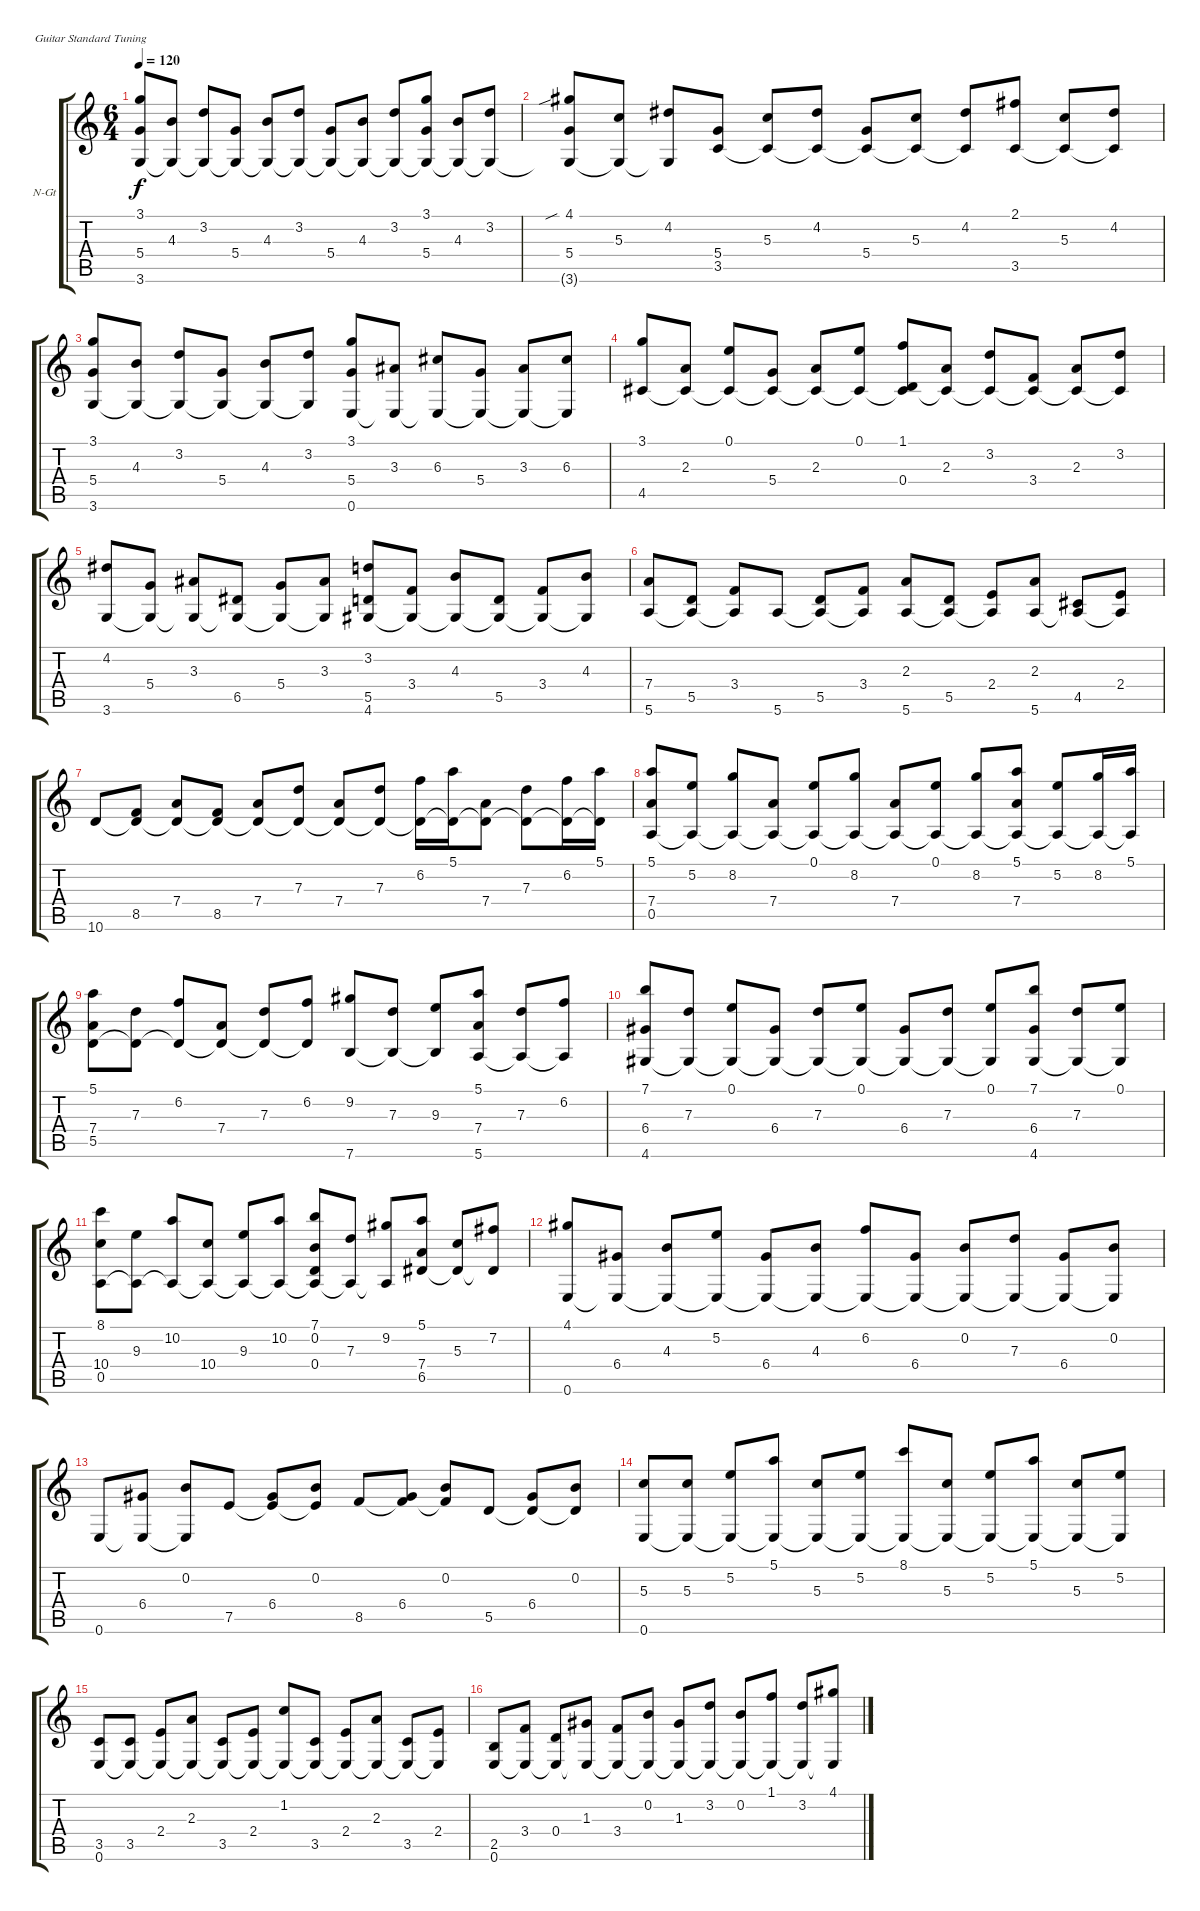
\defaultSystemsLayout 4
\bracketExtendMode groupsimilarinstruments
\firstSystemTrackNameOrientation horizontal
\otherSystemsTrackNameOrientation horizontal
\track ("Nylon Guitar" "N-Gt") {instrument acousticguitarnylon}
\staff {score tabs}
\tuning (E4 B3 G3 D3 A2 E2)
\ts (6 4)
\tempo 120
\clef g2
\ks c
(3.1 3.6 5.4).8{dy f} (4.3 3.6{t}).8 (3.2 3.6{t}).8 (5.4 3.6{t}).8 (4.3 3.6{t}).8 (3.2 3.6{t}).8 (5.4 3.6{t}).8 (4.3 3.6{t}).8 (3.2 3.6{t}).8 (3.1 5.4 3.6{t}).8 (4.3 3.6{t}).8 (3.2 3.6{t}).8 |
(4.1{sib} 5.4 3.6{t}).8 (5.3 3.6{t}).8 (4.2 3.6{t}).8 (3.5 5.4).8 (5.3 3.5{t}).8 (4.2 3.5{t}).8 (5.4 3.5{t}).8 (5.3 3.5{t}).8 (4.2 3.5{t}).8 (2.1 3.5).8 (5.3 3.5{t}).8 (4.2 3.5{t}).8 |
(3.1 3.6 5.4).8 (4.3 3.6{t}).8 (3.2 3.6{t}).8 (5.4 3.6{t}).8 (4.3 3.6{t}).8 (3.2 3.6{t}).8 (0.6 5.4 3.1).8 (3.3 0.6{t}).8 (6.3 0.6{t}).8 (5.4 0.6{t}).8 (3.3 0.6{t}).8 (6.3 0.6{t}).8 |
(3.1 4.5).8 (2.3 4.5{t}).8 (0.1 4.5{t}).8 (5.4 4.5{t}).8 (2.3 4.5{t}).8 (0.1 4.5{t}).8 (1.1 0.4 4.5{t}).8 (2.3 4.5{t}).8 (3.2 4.5{t}).8 (3.4 4.5{t}).8 (2.3 4.5{t}).8 (3.2 4.5{t}).8 |
(3.6 4.2).8 (5.4 3.6{t}).8 (3.3 3.6{t}).8 (6.5 3.6{t}).8 (5.4 3.6{t}).8 (3.3 3.6{t}).8 (3.2 4.6 5.5).8 (3.4 4.6{t}).8 (4.3 4.6{t}).8 (5.5 4.6{t}).8 (3.4 4.6{t}).8 (4.3 4.6{t}).8 |
(5.6 7.4).8 (5.5 5.6{t}).8 (3.4 5.6{t}).8 5.6.8 (5.5 5.6{t}).8 (3.4 5.6{t}).8 (2.3 5.6).8 (5.5 5.6{t}).8 (2.4 5.6{t}).8 (2.3 5.6).8 (4.5 5.6{t}).8 (2.4 5.6{t}).8 |
10.6.8 (8.5 10.6{t}).8 (7.4 10.6{t}).8 (8.5 10.6{t}).8 (7.4 10.6{t}).8 (7.3 10.6{t}).8 (7.4 10.6{t}).8 (7.3 10.6{t}).8 (6.2 10.6{t}).16 (5.1 10.6{t}).16 (7.4 10.6{t}).8 (7.3 10.6{t}).8 (6.2 10.6{t}).16 (5.1 10.6{t}).16 |
(0.5 7.4 5.1).8 (5.2 0.5{t}).8 (8.2 0.5{t}).8 (7.4 0.5{t}).8 (0.1 0.5{t}).8 (8.2 0.5{t}).8 (7.4 0.5{t}).8 (0.1 0.5{t}).8 (8.2 0.5{t}).8 (7.4 5.1 0.5{t}).8 (5.2 0.5{t}).8 (8.2 0.5{t}).16 (5.1 0.5{t}).16 |
(5.5 5.1 7.4).8 (7.3 5.5{t}).8 (6.2 5.5{t}).8 (7.4 5.5{t}).8 (7.3 5.5{t}).8 (6.2 5.5{t}).8 (9.2 7.6).8 (7.3 7.6{t}).8 (9.3 7.6{t}).8 (5.6 5.1 7.4).8 (7.3 5.6{t}).8 (6.2 5.6{t}).8 |
(4.6 7.1 6.4).8 (7.3 4.6{t}).8 (0.1 4.6{t}).8 (6.4 4.6{t}).8 (7.3 4.6{t}).8 (0.1 4.6{t}).8 (6.4 4.6{t}).8 (7.3 4.6{t}).8 (0.1 4.6{t}).8 (7.1 4.6 6.4).8 (7.3 4.6{t}).8 (0.1 4.6{t}).8 |
(0.5 10.4 8.1).8 (9.3 0.5{t}).8 (10.2 0.5{t}).8 (10.4 0.5{t}).8 (9.3 0.5{t}).8 (10.2 0.5{t}).8 (0.4 0.2 7.1 0.5{t}).8 (7.3 0.5{t}).8 (9.2 0.5{t}).8 (5.1 6.5 7.4).8 (5.3 6.5{t}).8 (7.2 6.5{t}).8 |
(0.6 4.1).8 (6.4 0.6{t}).8 (4.3 0.6{t}).8 (5.2 0.6{t}).8 (6.4 0.6{t}).8 (4.3 0.6{t}).8 (6.2 0.6{t}).8 (6.4 0.6{t}).8 (0.2 0.6{t}).8 (7.3 0.6{t}).8 (6.4 0.6{t}).8 (0.2 0.6{t}).8 |
0.6.8 (6.4 0.6{t}).8 (0.2 0.6{t}).8 7.5.8 (6.4 7.5{t}).8 (0.2 7.5{t}).8 8.5.8 (6.4 8.5{t}).8 (0.2 8.5{t}).8 5.5.8 (6.4 5.5{t}).8 (0.2 5.5{t}).8 |
(0.6 5.3).8 (5.3 0.6{t}).8 (5.2 0.6{t}).8 (5.1 0.6{t}).8 (5.3 0.6{t}).8 (5.2 0.6{t}).8 (8.1 0.6{t}).8 (5.3 0.6{t}).8 (5.2 0.6{t}).8 (5.1 0.6{t}).8 (5.3 0.6{t}).8 (5.2 0.6{t}).8 |
(0.6 3.5).8 (3.5 0.6{t}).8 (2.4 0.6{t}).8 (2.3 0.6{t}).8 (3.5 0.6{t}).8 (2.4 0.6{t}).8 (1.2 0.6{t}).8 (3.5 0.6{t}).8 (2.4 0.6{t}).8 (2.3 0.6{t}).8 (3.5 0.6{t}).8 (2.4 0.6{t}).8 |
(0.6 2.5).8 (3.4 0.6{t}).8 (0.4 0.6{t}).8 (1.3 0.6{t}).8 (3.4 0.6{t}).8 (0.2 0.6{t}).8 (1.3 0.6{t}).8 (3.2 0.6{t}).8 (0.2 0.6{t}).8 (1.1 0.6{t}).8 (3.2 0.6{t}).8 (4.1 0.6{t}).8
